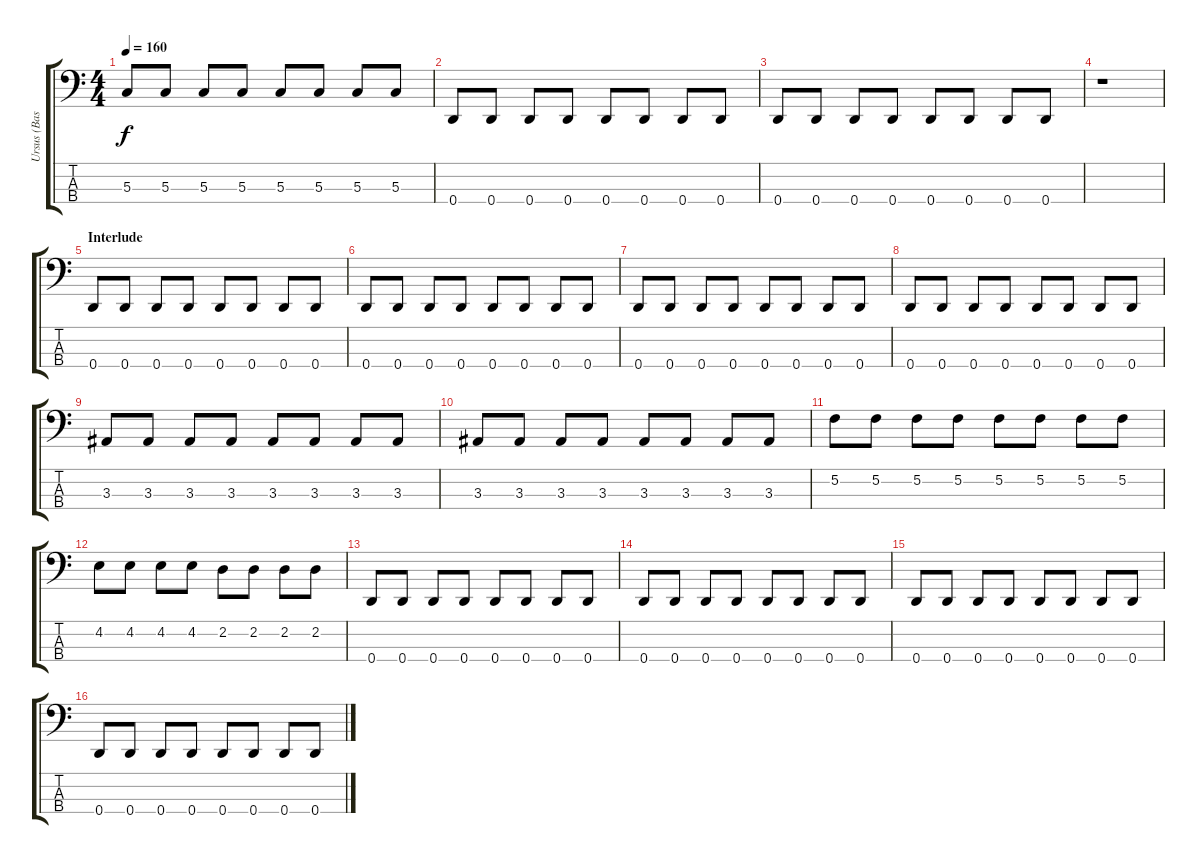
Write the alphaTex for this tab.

\track ("Ursus (Bass)" "Ursus (Bas") {instrument electricbassfinger}
\staff {score tabs}
\tuning (F2 C2 G1 D1) {hide}
\ts (4 4)
\tempo 160
\clef f4
\ks c
5.3.8{dy f} 5.3.8 5.3.8 5.3.8 5.3.8 5.3.8 5.3.8 5.3.8 |
0.4.8 0.4.8 0.4.8 0.4.8 0.4.8 0.4.8 0.4.8 0.4.8 |
0.4.8 0.4.8 0.4.8 0.4.8 0.4.8 0.4.8 0.4.8 0.4.8 |
r.1 |
\section ("" "Interlude")
0.4.8 0.4.8 0.4.8 0.4.8 0.4.8 0.4.8 0.4.8 0.4.8 |
0.4.8 0.4.8 0.4.8 0.4.8 0.4.8 0.4.8 0.4.8 0.4.8 |
0.4.8 0.4.8 0.4.8 0.4.8 0.4.8 0.4.8 0.4.8 0.4.8 |
0.4.8 0.4.8 0.4.8 0.4.8 0.4.8 0.4.8 0.4.8 0.4.8 |
3.3.8 3.3.8 3.3.8 3.3.8 3.3.8 3.3.8 3.3.8 3.3.8 |
3.3.8 3.3.8 3.3.8 3.3.8 3.3.8 3.3.8 3.3.8 3.3.8 |
5.2.8 5.2.8 5.2.8 5.2.8 5.2.8 5.2.8 5.2.8 5.2.8 |
4.2.8 4.2.8 4.2.8 4.2.8 2.2.8 2.2.8 2.2.8 2.2.8 |
0.4.8 0.4.8 0.4.8 0.4.8 0.4.8 0.4.8 0.4.8 0.4.8 |
0.4.8 0.4.8 0.4.8 0.4.8 0.4.8 0.4.8 0.4.8 0.4.8 |
0.4.8 0.4.8 0.4.8 0.4.8 0.4.8 0.4.8 0.4.8 0.4.8 |
0.4.8 0.4.8 0.4.8 0.4.8 0.4.8 0.4.8 0.4.8 0.4.8
